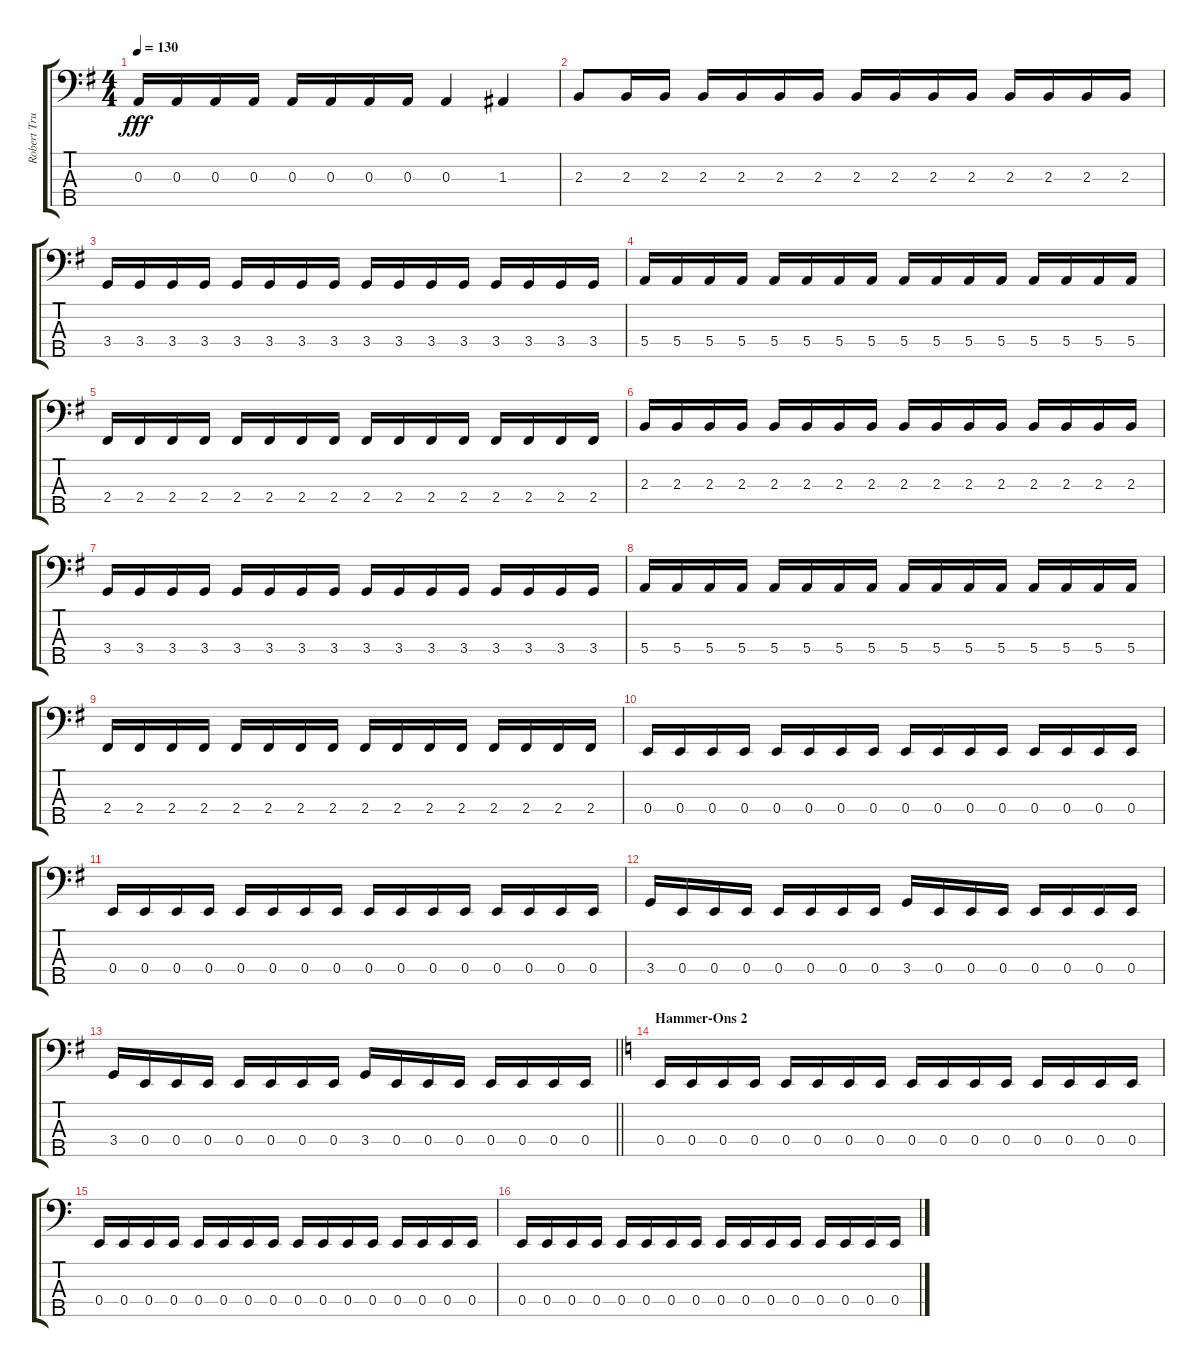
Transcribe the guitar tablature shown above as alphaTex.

\track ("Robert Trujillo" "Robert Tru") {instrument electricbassfinger}
\staff {score tabs}
\tuning (G2 D2 A1 E1 B0) {hide}
\ts (4 4)
\tempo 130
\clef f4
\ks eminor
0.3.16{dy fff} 0.3.16 0.3.16 0.3.16 0.3.16 0.3.16 0.3.16 0.3.16 0.3.4 1.3.4 |
2.3.8 2.3.16 2.3.16 2.3.16 2.3.16 2.3.16 2.3.16 2.3.16 2.3.16 2.3.16 2.3.16 2.3.16 2.3.16 2.3.16 2.3.16 |
3.4.16 3.4.16 3.4.16 3.4.16 3.4.16 3.4.16 3.4.16 3.4.16 3.4.16 3.4.16 3.4.16 3.4.16 3.4.16 3.4.16 3.4.16 3.4.16 |
5.4.16 5.4.16 5.4.16 5.4.16 5.4.16 5.4.16 5.4.16 5.4.16 5.4.16 5.4.16 5.4.16 5.4.16 5.4.16 5.4.16 5.4.16 5.4.16 |
2.4.16 2.4.16 2.4.16 2.4.16 2.4.16 2.4.16 2.4.16 2.4.16 2.4.16 2.4.16 2.4.16 2.4.16 2.4.16 2.4.16 2.4.16 2.4.16 |
2.3.16 2.3.16 2.3.16 2.3.16 2.3.16 2.3.16 2.3.16 2.3.16 2.3.16 2.3.16 2.3.16 2.3.16 2.3.16 2.3.16 2.3.16 2.3.16 |
3.4.16 3.4.16 3.4.16 3.4.16 3.4.16 3.4.16 3.4.16 3.4.16 3.4.16 3.4.16 3.4.16 3.4.16 3.4.16 3.4.16 3.4.16 3.4.16 |
5.4.16 5.4.16 5.4.16 5.4.16 5.4.16 5.4.16 5.4.16 5.4.16 5.4.16 5.4.16 5.4.16 5.4.16 5.4.16 5.4.16 5.4.16 5.4.16 |
2.4.16 2.4.16 2.4.16 2.4.16 2.4.16 2.4.16 2.4.16 2.4.16 2.4.16 2.4.16 2.4.16 2.4.16 2.4.16 2.4.16 2.4.16 2.4.16 |
0.4.16 0.4.16 0.4.16 0.4.16 0.4.16 0.4.16 0.4.16 0.4.16 0.4.16 0.4.16 0.4.16 0.4.16 0.4.16 0.4.16 0.4.16 0.4.16 |
0.4.16 0.4.16 0.4.16 0.4.16 0.4.16 0.4.16 0.4.16 0.4.16 0.4.16 0.4.16 0.4.16 0.4.16 0.4.16 0.4.16 0.4.16 0.4.16 |
3.4.16 0.4.16 0.4.16 0.4.16 0.4.16 0.4.16 0.4.16 0.4.16 3.4.16 0.4.16 0.4.16 0.4.16 0.4.16 0.4.16 0.4.16 0.4.16 |
\barLineRight lightlight
3.4.16 0.4.16 0.4.16 0.4.16 0.4.16 0.4.16 0.4.16 0.4.16 3.4.16 0.4.16 0.4.16 0.4.16 0.4.16 0.4.16 0.4.16 0.4.16 |
\section ("" "Hammer-Ons 2")
\ks aminor
0.4.16 0.4.16 0.4.16 0.4.16 0.4.16 0.4.16 0.4.16 0.4.16 0.4.16 0.4.16 0.4.16 0.4.16 0.4.16 0.4.16 0.4.16 0.4.16 |
0.4.16 0.4.16 0.4.16 0.4.16 0.4.16 0.4.16 0.4.16 0.4.16 0.4.16 0.4.16 0.4.16 0.4.16 0.4.16 0.4.16 0.4.16 0.4.16 |
0.4.16 0.4.16 0.4.16 0.4.16 0.4.16 0.4.16 0.4.16 0.4.16 0.4.16 0.4.16 0.4.16 0.4.16 0.4.16 0.4.16 0.4.16 0.4.16
